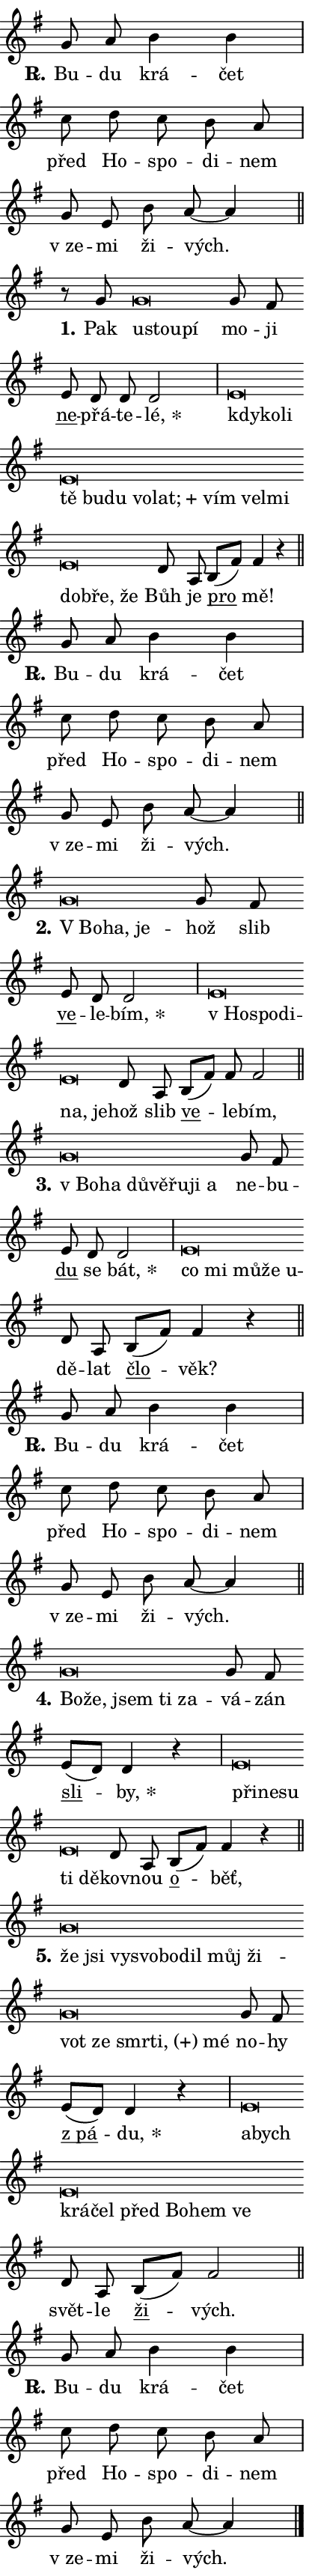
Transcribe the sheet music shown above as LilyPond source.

\version "2.24.0"
\header { tagline = "" }
\paper {
  indent = 0\cm
  top-margin = 0\cm
  right-margin = 0.13\cm % to fit lyric hyphens
  bottom-margin = 0\cm
  left-margin = 0\cm
  paper-width = 7\cm
  page-breaking = #ly:one-page-breaking
  system-system-spacing.basic-distance = #11
  score-system-spacing.basic-distance = #11
  ragged-last = ##f
}


%% Author: Thomas Morley
%% https://lists.gnu.org/archive/html/lilypond-user/2020-05/msg00002.html
#(define (line-position grob)
"Returns position of @var[grob} in current system:
   @code{'start}, if at first time-step
   @code{'end}, if at last time-step
   @code{'middle} otherwise
"
  (let* ((col (ly:item-get-column grob))
         (ln (ly:grob-object col 'left-neighbor))
         (rn (ly:grob-object col 'right-neighbor))
         (col-to-check-left (if (ly:grob? ln) ln col))
         (col-to-check-right (if (ly:grob? rn) rn col))
         (break-dir-left
           (and
             (ly:grob-property col-to-check-left 'non-musical #f)
             (ly:item-break-dir col-to-check-left)))
         (break-dir-right
           (and
             (ly:grob-property col-to-check-right 'non-musical #f)
             (ly:item-break-dir col-to-check-right))))
        (cond ((eqv? 1 break-dir-left) 'start)
              ((eqv? -1 break-dir-right) 'end)
              (else 'middle))))

#(define (tranparent-at-line-position vctor)
  (lambda (grob)
  "Relying on @code{line-position} select the relevant enry from @var{vctor}.
Used to determine transparency,"
    (case (line-position grob)
      ((end) (not (vector-ref vctor 0)))
      ((middle) (not (vector-ref vctor 1)))
      ((start) (not (vector-ref vctor 2))))))

noteHeadBreakVisibility =
#(define-music-function (break-visibility)(vector?)
"Makes @code{NoteHead}s transparent relying on @var{break-visibility}"
#{
  \override NoteHead.transparent =
    #(tranparent-at-line-position break-visibility)
#})

#(define delete-ledgers-for-transparent-note-heads
  (lambda (grob)
    "Reads whether a @code{NoteHead} is transparent.
If so this @code{NoteHead} is removed from @code{'note-heads} from
@var{grob}, which is supposed to be @code{LedgerLineSpanner}.
As a result ledgers are not printed for this @code{NoteHead}"
    (let* ((nhds-array (ly:grob-object grob 'note-heads))
           (nhds-list
             (if (ly:grob-array? nhds-array)
                 (ly:grob-array->list nhds-array)
                 '()))
           ;; Relies on the transparent-property being done before
           ;; Staff.LedgerLineSpanner.after-line-breaking is executed.
           ;; This is fragile ...
           (to-keep
             (remove
               (lambda (nhd)
                 (ly:grob-property nhd 'transparent #f))
               nhds-list)))
      ;; TODO find a better method to iterate over grob-arrays, similiar
      ;; to filter/remove etc for lists
      ;; For now rebuilt from scratch
      (set! (ly:grob-object grob 'note-heads)  '())
      (for-each
        (lambda (nhd)
          (ly:pointer-group-interface::add-grob grob 'note-heads nhd))
        to-keep))))

squashNotes = {
  \override NoteHead.X-extent = #'(-0.2 . 0.2)
  \override NoteHead.Y-extent = #'(-0.75 . 0)
  \override NoteHead.stencil =
    #(lambda (grob)
       (let ((pos (ly:grob-property grob 'staff-position)))
         (begin
           (if (< pos -7) (display "ERROR: Lower brevis then expected\n") (display "OK: Expected brevis position\n"))
           (if (<= pos -6) ly:text-interface::print ly:note-head::print))))
}
unSquashNotes = {
  \revert NoteHead.X-extent
  \revert NoteHead.Y-extent
  \revert NoteHead.stencil
}

hideNotes = \noteHeadBreakVisibility #begin-of-line-visible
unHideNotes = \noteHeadBreakVisibility #all-visible

% work-around for resetting accidentals
% https://lilypond.org/doc/v2.23/Documentation/notation/displaying-rhythms#unmetered-music
cadenzaMeasure = {
  \cadenzaOff
  \partial 1024 s1024
  \cadenzaOn
}

#(define-markup-command (accent layout props text) (markup?)
  "Underline accented syllable"
  (interpret-markup layout props
    #{\markup \override #'(offset . 4.3) \underline { #text }#}))

responsum = \markup \concat {
  "R" \hspace #-1.05 \path #0.1 #'((moveto 0 0.07) (lineto 0.9 0.8)) \hspace #0.05 "."
}

spaceSize = #0.6828661417322834 % exact space size for TeX Gyre Schola

\layout {
  \context {
    \Staff
    \remove "Time_signature_engraver"
    \override LedgerLineSpanner.after-line-breaking = #delete-ledgers-for-transparent-note-heads
  }
  \context {
    \Lyrics {
      \override LyricSpace.minimum-distance = \spaceSize
      \override LyricText.font-name = #"TeX Gyre Schola"
      \override LyricText.font-size = 1
      \override StanzaNumber.font-name = #"TeX Gyre Schola Bold"
      \override StanzaNumber.font-size = 1
    }
  }
  \context {
    \Score 
    \override NoteHead.text =
      #(lambda (grob) 
        (let ((pos (ly:grob-property grob 'staff-position)))
          #{\markup {
            \combine
              \halign #-0.55 \raise #(if (= pos -6) 0 0.5) \override #'(thickness . 2) \draw-line #'(3.2 . 0)
              \musicglyph "noteheads.sM1"
          }#}))
  }
}

% magnetic-lyrics.ily
%
%   written by
%     Jean Abou Samra <jean@abou-samra.fr>
%     Werner Lemberg <wl@gnu.org>
%
%   adapted by
%     Jiri Hon <jiri.hon@gmail.com>
%
% Version 2022-Apr-15

% https://www.mail-archive.com/lilypond-user@gnu.org/msg149350.html

#(define (Left_hyphen_pointer_engraver context)
   "Collect syllable-hyphen-syllable occurrences in lyrics and store
them in properties.  This engraver only looks to the left.  For
example, if the lyrics input is @code{foo -- bar}, it does the
following.

@itemize @bullet
@item
Set the @code{text} property of the @code{LyricHyphen} grob between
@q{foo} and @q{bar} to @code{foo}.

@item
Set the @code{left-hyphen} property of the @code{LyricText} grob with
text @q{foo} to the @code{LyricHyphen} grob between @q{foo} and
@q{bar}.
@end itemize

Use this auxiliary engraver in combination with the
@code{lyric-@/text::@/apply-@/magnetic-@/offset!} hook."
   (let ((hyphen #f)
         (text #f))
     (make-engraver
      (acknowledgers
       ((lyric-syllable-interface engraver grob source-engraver)
        (set! text grob)))
      (end-acknowledgers
       ((lyric-hyphen-interface engraver grob source-engraver)
        ;(when (not (grob::has-interface grob 'lyric-space-interface))
          (set! hyphen grob)));)
      ((stop-translation-timestep engraver)
       (when (and text hyphen)
         (ly:grob-set-object! text 'left-hyphen hyphen))
       (set! text #f)
       (set! hyphen #f)))))

#(define (lyric-text::apply-magnetic-offset! grob)
   "If the space between two syllables is less than the value in
property @code{LyricText@/.details@/.squash-threshold}, move the right
syllable to the left so that it gets concatenated with the left
syllable.

Use this function as a hook for
@code{LyricText@/.after-@/line-@/breaking} if the
@code{Left_@/hyphen_@/pointer_@/engraver} is active."
   (let ((hyphen (ly:grob-object grob 'left-hyphen #f)))
     (when hyphen
       (let ((left-text (ly:spanner-bound hyphen LEFT)))
         (when (grob::has-interface left-text 'lyric-syllable-interface)
           (let* ((common (ly:grob-common-refpoint grob left-text X))
                  (this-x-ext (ly:grob-extent grob common X))
                  (left-x-ext
                   (begin
                     ;; Trigger magnetism for left-text.
                     (ly:grob-property left-text 'after-line-breaking)
                     (ly:grob-extent left-text common X)))
                  ;; `delta` is the gap width between two syllables.
                  (delta (- (interval-start this-x-ext)
                            (interval-end left-x-ext)))
                  (details (ly:grob-property grob 'details))
                  (threshold (assoc-get 'squash-threshold details 0.2)))
             (when (< delta threshold)
               (let* (;; We have to manipulate the input text so that
                      ;; ligatures crossing syllable boundaries are not
                      ;; disabled.  For languages based on the Latin
                      ;; script this is essentially a beautification.
                      ;; However, for non-Western scripts it can be a
                      ;; necessity.
                      (lt (ly:grob-property left-text 'text))
                      (rt (ly:grob-property grob 'text))
                      (is-space (grob::has-interface hyphen 'lyric-space-interface))
                      (space (if is-space " " ""))
                      (extra-delta (if is-space spaceSize 0))
                      ;; Append new syllable.
                      (ltrt-space (if (and (string? lt) (string? rt))
                                (string-append lt space rt)
                                (make-concat-markup (list lt space rt))))
                      ;; Right-align `ltrt` to the right side.
                      (ltrt-space-markup (grob-interpret-markup
                               grob
                               (make-translate-markup
                                (cons (interval-length this-x-ext) 0)
                                (make-right-align-markup ltrt-space)))))
                 (begin
                   ;; Don't print `left-text`.
                   (ly:grob-set-property! left-text 'stencil #f)
                   ;; Set text and stencil (which holds all collected
                   ;; syllables so far) and shift it to the left.
                   (ly:grob-set-property! grob 'text ltrt-space)
                   (ly:grob-set-property! grob 'stencil ltrt-space-markup)
                   (ly:grob-translate-axis! grob (- (- delta extra-delta)) X))))))))))


#(define (lyric-hyphen::displace-bounds-first grob)
   ;; Make very sure this callback isn't triggered too early.
   (let ((left (ly:spanner-bound grob LEFT))
         (right (ly:spanner-bound grob RIGHT)))
     (ly:grob-property left 'after-line-breaking)
     (ly:grob-property right 'after-line-breaking)
     (ly:lyric-hyphen::print grob)))

squashThreshold = #0.4

\layout {
  \context {
    \Lyrics
    \consists #Left_hyphen_pointer_engraver
    \override LyricText.after-line-breaking =
      #lyric-text::apply-magnetic-offset!
    \override LyricHyphen.stencil = #lyric-hyphen::displace-bounds-first
    \override LyricText.details.squash-threshold = \squashThreshold
    \override LyricHyphen.minimum-distance = 0
    \override LyricHyphen.minimum-length = \squashThreshold
  }
}

squashText = \override LyricText.details.squash-threshold = 9999
unSquashText = \override LyricText.details.squash-threshold = \squashThreshold

leftText = \override LyricText.self-alignment-X = #LEFT
unLeftText = \revert LyricText.self-alignment-X

starOffset = #(lambda (grob) 
                (let ((x_offset (ly:self-alignment-interface::aligned-on-x-parent grob)))
                  (if (= x_offset 0) 0 (+ x_offset 1.2))))

star = #(define-music-function (syllable)(string?)
"Append star separator at the end of a syllable"
#{
  \once \override LyricText.X-offset = #starOffset
  \lyricmode { \markup {
    #syllable
    \override #'((font-name . "TeX Gyre Schola Bold")) \hspace #0.2 \lower #0.65 \larger "*"
  } }
#})

starAccent = #(define-music-function (syllable)(string?)
"Append star separator at the end of a syllable and make accent"
#{
  \once \override LyricText.X-offset = #starOffset
  \lyricmode { \markup {
    \accent #syllable
    \override #'((font-name . "TeX Gyre Schola Bold")) \hspace #0.2 \lower #0.65 \larger "*"
  } }
#})

breath = #(define-music-function (syllable)(string?)
"Append breathing indicator at the end of a syllable"
#{
  \lyricmode { \markup { #syllable "+" } }
#})

optionalBreath = #(define-music-function (syllable)(string?)
"Append optional breathing indicator at the end of a syllable"
#{
  \lyricmode { \markup { #syllable "(+)" } }
#})


\score {
    <<
        \new Voice = "melody" { \cadenzaOn \key g \major \relative { g'8 a b4 b \cadenzaMeasure \bar "|" c8 d c b a \cadenzaMeasure \bar "|" g e b' a~ a4 \cadenzaMeasure \bar "||" \break } }
        \new Lyrics \lyricsto "melody" { \lyricmode { \set stanza = \responsum
Bu -- du krá -- čet před Ho -- spo -- di -- nem "v ze" -- mi ži -- vých. } }
    >>
    \layout {}
}

\score {
    <<
        \new Voice = "melody" { \cadenzaOn \key g \major \relative { r8 g'8 \squashNotes g\breve*1/16 \hideNotes \breve*1/16 \breve*1/16 \bar "" \unHideNotes \unSquashNotes g8 fis \bar "" e d d d2 \cadenzaMeasure \bar "|" \squashNotes e\breve*1/16 \hideNotes \breve*1/16 \bar "" \breve*1/16 \bar "" \breve*1/16 \bar "" \breve*1/16 \bar "" \breve*1/16 \bar "" \breve*1/16 \bar "" \breve*1/16 \bar "" \breve*1/16 \bar "" \breve*1/16 \bar "" \breve*1/16 \bar "" \breve*1/16 \bar "" \breve*1/16 \breve*1/16 \bar "" \unHideNotes \unSquashNotes d8 a \bar "" b[( fis')] fis4 r \cadenzaMeasure \bar "||" \break } }
        \new Lyrics \lyricsto "melody" { \lyricmode { \set stanza = "1."
Pak \leftText u -- \squashText stou -- pí \unLeftText \unSquashText mo -- ji \markup \accent ne -- přá -- te -- \star lé, \leftText kdy -- \squashText ko -- li tě bu -- du vo -- \breath "lat;" vím vel -- mi dob -- ře, že \unLeftText \unSquashText Bůh je \markup \accent pro mě! } }
    >>
    \layout {}
}

\score {
    <<
        \new Voice = "melody" { \cadenzaOn \key g \major \relative { g'8 a b4 b \cadenzaMeasure \bar "|" c8 d c b a \cadenzaMeasure \bar "|" g e b' a~ a4 \cadenzaMeasure \bar "||" \break } }
        \new Lyrics \lyricsto "melody" { \lyricmode { \set stanza = \responsum
Bu -- du krá -- čet před Ho -- spo -- di -- nem "v ze" -- mi ži -- vých. } }
    >>
    \layout {}
}

\score {
    <<
        \new Voice = "melody" { \cadenzaOn \key g \major \relative { \squashNotes g'\breve*1/16 \hideNotes \breve*1/16 \breve*1/16 \bar "" \unHideNotes \unSquashNotes g8 fis \bar "" e d d2 \cadenzaMeasure \bar "|" \squashNotes e\breve*1/16 \hideNotes \breve*1/16 \bar "" \breve*1/16 \bar "" \breve*1/16 \breve*1/16 \bar "" \unHideNotes \unSquashNotes d8 a \bar "" b[( fis')] fis fis2 \cadenzaMeasure \bar "||" \break } }
        \new Lyrics \lyricsto "melody" { \lyricmode { \set stanza = "2."
\leftText "V Bo" -- \squashText ha, je -- \unLeftText \unSquashText hož slib \markup \accent ve -- le -- \star bím, \leftText "v Ho" -- \squashText spo -- di -- na, je -- \unLeftText \unSquashText hož slib \markup \accent ve -- le -- bím, } }
    >>
    \layout {}
}

\score {
    <<
        \new Voice = "melody" { \cadenzaOn \key g \major \relative { \squashNotes g'\breve*1/16 \hideNotes \breve*1/16 \bar "" \breve*1/16 \bar "" \breve*1/16 \bar "" \breve*1/16 \bar "" \breve*1/16 \breve*1/16 \bar "" \unHideNotes \unSquashNotes g8 fis \bar "" e d d2 \cadenzaMeasure \bar "|" \squashNotes e\breve*1/16 \hideNotes \breve*1/16 \bar "" \breve*1/16 \bar "" \breve*1/16 \breve*1/16 \bar "" \unHideNotes \unSquashNotes d8 a \bar "" b[( fis')] fis4 r \cadenzaMeasure \bar "||" \break } }
        \new Lyrics \lyricsto "melody" { \lyricmode { \set stanza = "3."
\leftText "v Bo" -- \squashText ha dů -- vě -- řu -- ji a \unLeftText \unSquashText ne -- bu -- \markup \accent du se \star bát, \leftText co \squashText mi mů -- že u -- \unLeftText \unSquashText dě -- lat \markup \accent člo -- věk? } }
    >>
    \layout {}
}

\score {
    <<
        \new Voice = "melody" { \cadenzaOn \key g \major \relative { g'8 a b4 b \cadenzaMeasure \bar "|" c8 d c b a \cadenzaMeasure \bar "|" g e b' a~ a4 \cadenzaMeasure \bar "||" \break } }
        \new Lyrics \lyricsto "melody" { \lyricmode { \set stanza = \responsum
Bu -- du krá -- čet před Ho -- spo -- di -- nem "v ze" -- mi ži -- vých. } }
    >>
    \layout {}
}

\score {
    <<
        \new Voice = "melody" { \cadenzaOn \key g \major \relative { \squashNotes g'\breve*1/16 \hideNotes \breve*1/16 \bar "" \breve*1/16 \bar "" \breve*1/16 \breve*1/16 \bar "" \unHideNotes \unSquashNotes g8 fis \bar "" e[( d)] d4 r \cadenzaMeasure \bar "|" \squashNotes e\breve*1/16 \hideNotes \breve*1/16 \bar "" \breve*1/16 \bar "" \breve*1/16 \breve*1/16 \bar "" \unHideNotes \unSquashNotes d8 a \bar "" b[( fis')] fis4 r \cadenzaMeasure \bar "||" \break } }
        \new Lyrics \lyricsto "melody" { \lyricmode { \set stanza = "4."
\leftText Bo -- \squashText že, jsem ti za -- \unLeftText \unSquashText vá -- zán \markup \accent sli -- \star by, \leftText při -- \squashText ne -- su ti dě -- \unLeftText \unSquashText kov -- nou \markup \accent o -- běť, } }
    >>
    \layout {}
}

\score {
    <<
        \new Voice = "melody" { \cadenzaOn \key g \major \relative { \squashNotes g'\breve*1/16 \hideNotes \breve*1/16 \bar "" \breve*1/16 \bar "" \breve*1/16 \bar "" \breve*1/16 \bar "" \breve*1/16 \bar "" \breve*1/16 \bar "" \breve*1/16 \bar "" \breve*1/16 \bar "" \breve*1/16 \bar "" \breve*1/16 \bar "" \breve*1/16 \breve*1/16 \bar "" \unHideNotes \unSquashNotes g8 fis \bar "" e[( d)] d4 r \cadenzaMeasure \bar "|" \squashNotes e\breve*1/16 \hideNotes \breve*1/16 \bar "" \breve*1/16 \bar "" \breve*1/16 \bar "" \breve*1/16 \bar "" \breve*1/16 \bar "" \breve*1/16 \breve*1/16 \bar "" \unHideNotes \unSquashNotes d8 a \bar "" b[( fis')] fis2 \cadenzaMeasure \bar "||" \break } }
        \new Lyrics \lyricsto "melody" { \lyricmode { \set stanza = "5."
\leftText že \squashText jsi vy -- svo -- bo -- dil můj ži -- vot ze smr -- \optionalBreath ti, mé \unLeftText \unSquashText no -- hy \markup \accent "z pá" -- \star du, \leftText a -- \squashText bych krá -- čel před Bo -- hem ve \unLeftText \unSquashText svět -- le \markup \accent ži -- vých. } }
    >>
    \layout {}
}

\score {
    <<
        \new Voice = "melody" { \cadenzaOn \key g \major \relative { g'8 a b4 b \cadenzaMeasure \bar "|" c8 d c b a \cadenzaMeasure \bar "|" g e b' a~ a4 \cadenzaMeasure \bar "||" \break } \bar "|." }
        \new Lyrics \lyricsto "melody" { \lyricmode { \set stanza = \responsum
Bu -- du krá -- čet před Ho -- spo -- di -- nem "v ze" -- mi ži -- vých. } }
    >>
    \layout {}
}
